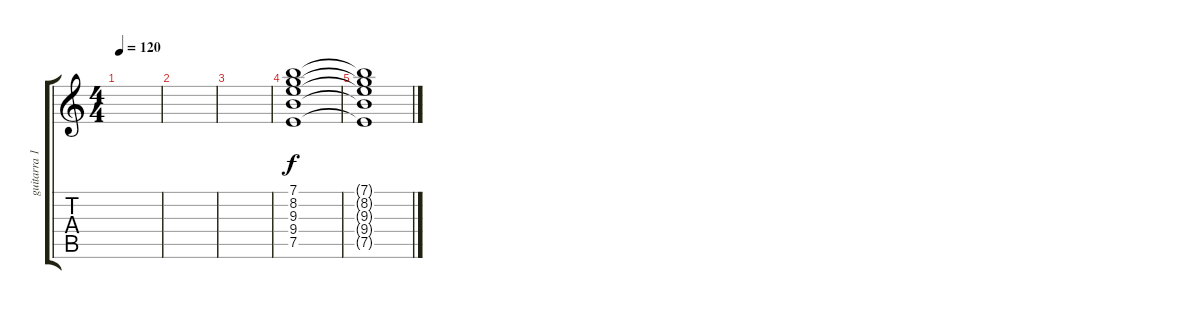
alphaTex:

\track ("guitarra 1 (sin distorcion)" "guitarra 1") {instrument acousticguitarsteel}
\staff {score tabs}
\tuning (E4 B3 G3 D3 A2 E2) {hide}
\ts (4 4)
\tempo 120
\clef g2
\ks c
|
|
|
(7.1 8.2 9.3 9.4 7.5).1 |
(7.1{t} 8.2{t} 9.3{t} 9.4{t} 7.5{t}).1
